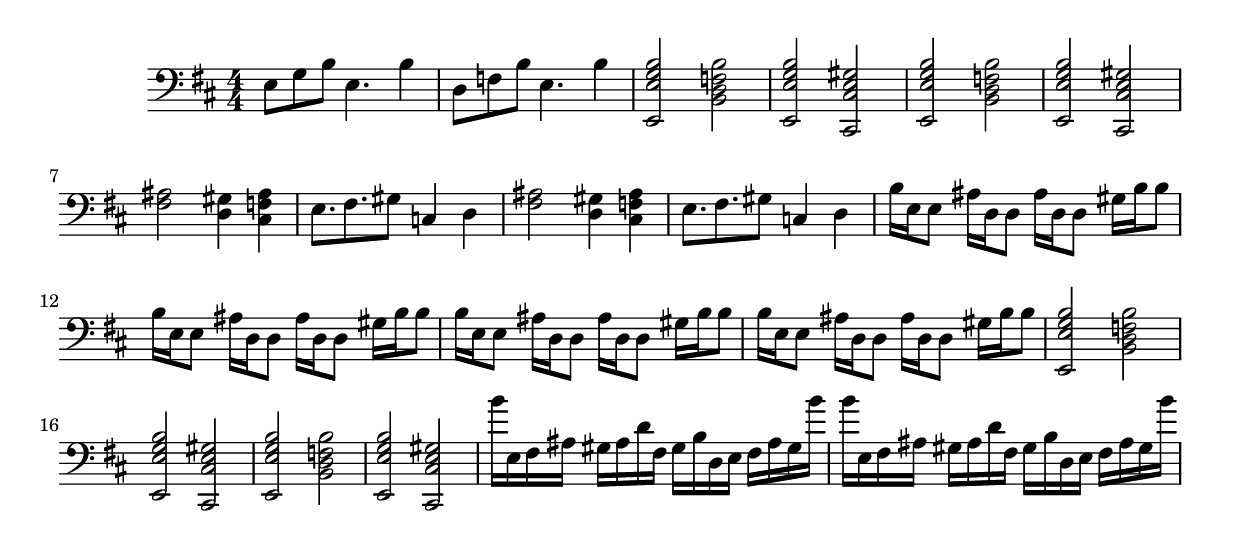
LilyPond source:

\version "2.18.2"
\include "english.ly"

% Music Scale
% b  c  cs d  ds e  f  fs g  gs a  as b  c  cs d  ds e  f
% 1  2  3  4  5  6  7  8  9  10 11 12 13 14 15 16 17 18 19

% BEGIN MUSIC

intro = { e8 g b e4. b4 | d8 f b e4. b4 }
firstChords = { <e g b e,>2 <b d f b,> | <e g b e,>2 <cs e gs cs,> | } % All minor chords
chordTransition = { <fs as>2 <gs d>4 <as cs f> | e8. fs gs8 c4  d  | } % fsMajor, gsb5 asMinor
gallop = { b16 e e8 as16 d d8 as16 d d8 gs16 b b8 | }
smallLead = {  b'16 e fs as  gs as d' fs  gs b d e  fs as gs b' | }

\score {
	\new Staff {
		\key b \minor
		% b, cs, d, e, fs, gs as
		\numericTimeSignature
		\time 4/4
		\clef "bass"
		\intro
		\firstChords \firstChords
		\chordTransition \chordTransition
%		This is a rough transition
		\gallop \gallop
		\gallop \gallop
		\firstChords \firstChords
		\smallLead \smallLead
	}
	\layout { }
	\midi {
		\tempo 4 = 140
	}
}
